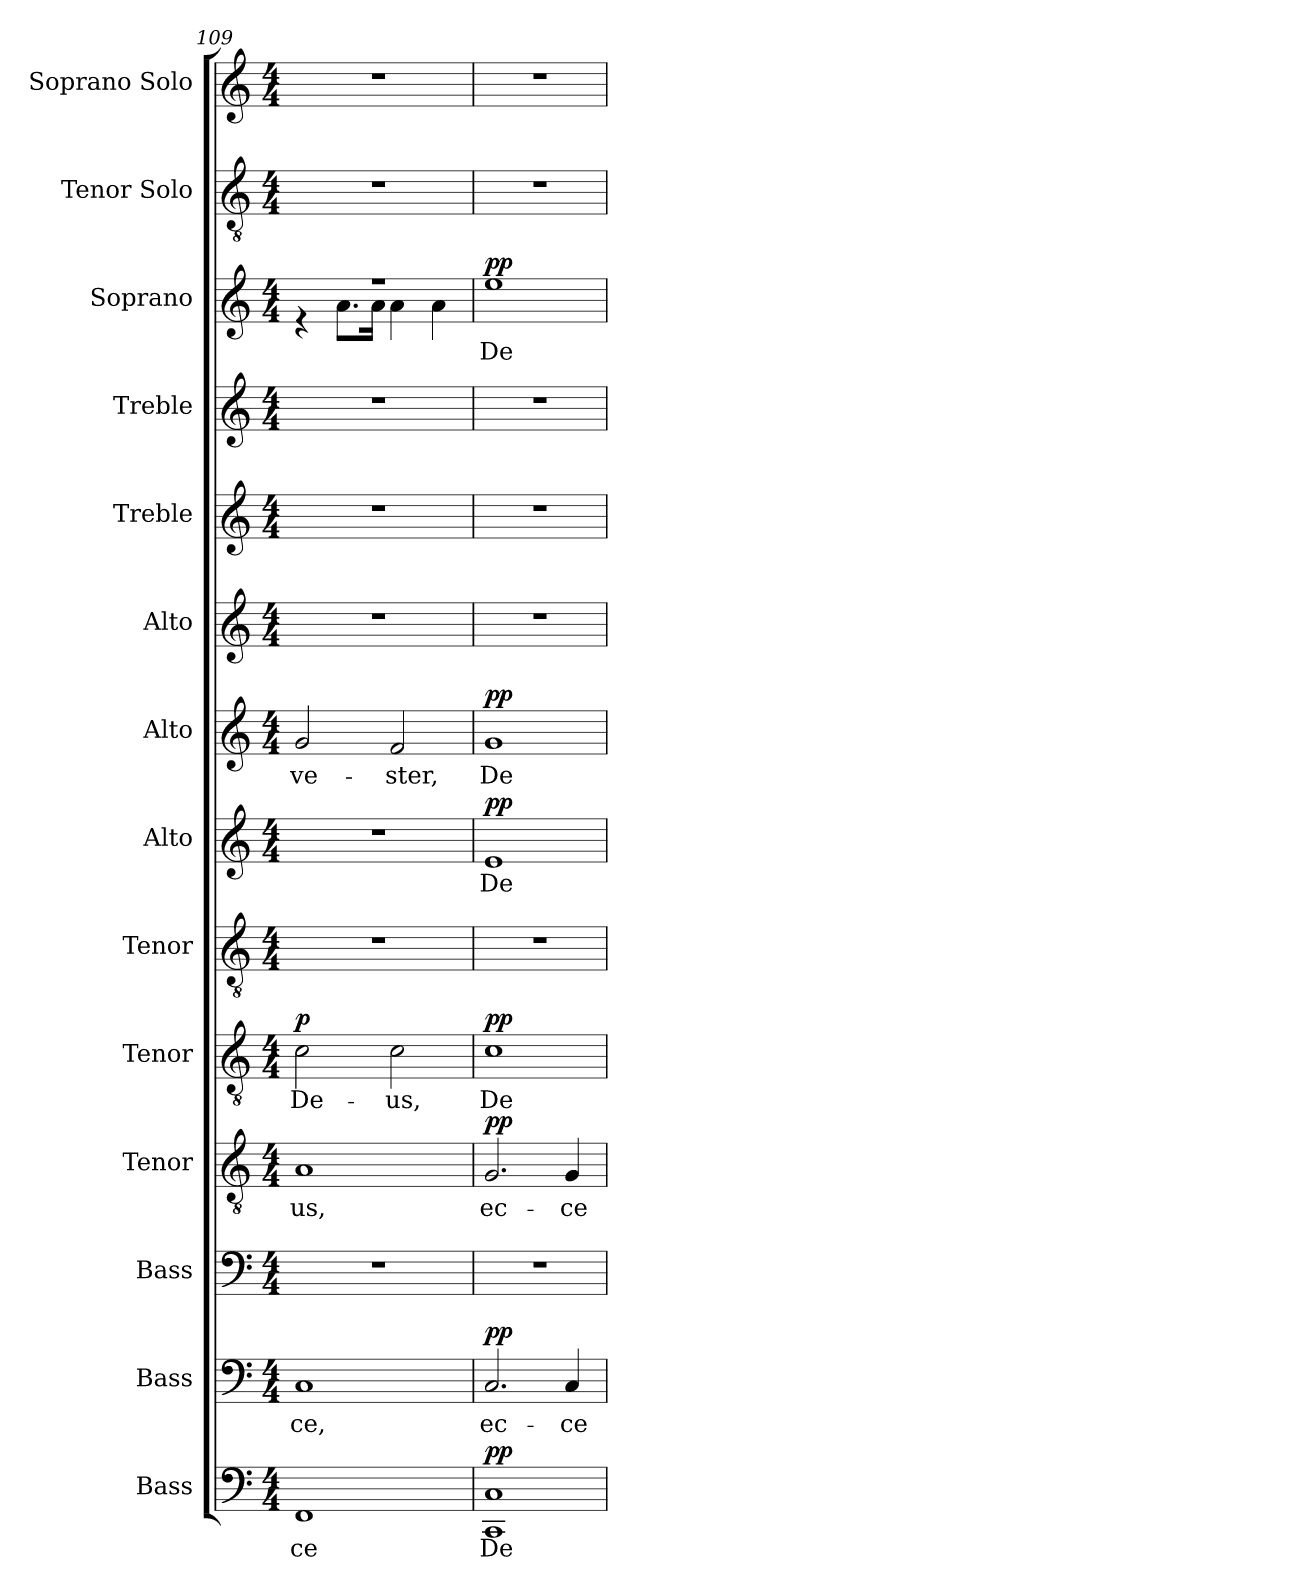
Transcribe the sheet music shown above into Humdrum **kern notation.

**kern	**text	**dynam	**kern	**text	**dynam	**kern	**kern	**text	**dynam	**kern	**text	**dynam	**kern	**kern	**text	**dynam	**kern	**text	**dynam	**kern	**kern	**kern	**kern	**text	**dynam	**kern	**kern
*part14	*part14	*part14	*part13	*part13	*part13	*part12	*part11	*part11	*part11	*part10	*part10	*part10	*part9	*part8	*part8	*part8	*part7	*part7	*part7	*part6	*part5	*part4	*part3	*part3	*part3	*part2	*part1
*staff14	*staff14	*staff14	*staff13	*staff13	*staff13	*staff12	*staff11	*staff11	*staff11	*staff10	*staff10	*staff10	*staff9	*staff8	*staff8	*staff8	*staff7	*staff7	*staff7	*staff6	*staff5	*staff4	*staff3	*staff3	*staff3	*staff2	*staff1
*I"Bass	*	*	*I"Bass	*	*	*I"Bass	*I"Tenor	*	*	*I"Tenor	*	*	*I"Tenor	*I"Alto	*	*	*I"Alto	*	*	*I"Alto	*I"Treble	*I"Treble	*I"Soprano	*	*	*I"Tenor Solo	*I"Soprano Solo
*I'B. 2.	*	*	*I'B. 1.	*	*	*I'B.	*I'T. 2.	*	*	*I'T. 1.	*	*	*I'T.	*I'A. 2.	*	*	*I'A. 1.	*	*	*I'A.	*	*	*I'S.	*	*	*I'T.  Solo	*I'S.  Solo
*clefF4	*	*	*clefF4	*	*	*clefF4	*clefGv2	*	*	*clefGv2	*	*	*clefGv2	*clefG2	*	*	*clefG2	*	*	*clefG2	*clefG2	*clefG2	*clefG2	*	*	*clefGv2	*clefG2
*	*	*	*	*	*	*	*ITrd7c12	*	*	*ITrd7c12	*	*	*ITrd7c12	*	*	*	*	*	*	*	*	*	*	*	*	*ITrd7c12	*
*k[]	*	*	*k[]	*	*	*k[]	*k[]	*	*	*k[]	*	*	*k[]	*k[]	*	*	*k[]	*	*	*k[]	*k[]	*k[]	*k[]	*	*	*k[]	*k[]
*C:	*	*	*C:	*	*	*C:	*C:	*	*	*C:	*	*	*C:	*C:	*	*	*C:	*	*	*C:	*C:	*C:	*C:	*	*	*C:	*C:
*M4/4	*	*	*M4/4	*	*	*M4/4	*M4/4	*	*	*M4/4	*	*	*M4/4	*M4/4	*	*	*M4/4	*	*	*M4/4	*M4/4	*M4/4	*M4/4	*	*	*M4/4	*M4/4
=109	=109	=109	=109	=109	=109	=109	=109	=109	=109	=109	=109	=109	=109	=109	=109	=109	=109	=109	=109	=109	=109	=109	=109	=109	=109	=109	=109
!	!LO:LY:b:color=#000000	!	!	!	!	!	!	!	!	!	!	!	!	!	!	!	!	!	!	!	!	!	!	!	!	!	!
!	!	!	!	!LO:LY:b:color=#000000	!	!	!	!	!	!	!	!	!	!	!	!	!	!	!	!	!	!	!	!	!	!	!
!	!	!	!	!	!	!	!	!LO:LY:b:color=#000000	!	!	!	!	!	!	!	!	!	!	!	!	!	!	!	!	!	!	!
!	!	!	!	!	!	!	!	!	!	!	!LO:LY:b:color=#000000	!	!	!	!	!	!	!	!	!	!	!	!	!	!	!	!
!	!	!	!	!	!	!	!	!	!	!	!	!	!	!	!	!	!	!LO:LY:b:color=#000000	!	!	!	!	!	!	!	!	!
*	*	*	*	*	*	*	*	*	*	*	*	*	*	*	*	*	*	*	*	*	*	*	*^	*	*	*	*
1FFi	-ce	.	1Ci	-ce,	.	1r	1AAi	-us,	.	2Ci\	De-	p	1r	1r	.	.	2gi/	ve-	.	1r	1r	1r	1r	4r	.	.	1r	1r
.	.	.	.	.	.	.	.	.	.	.	.	.	.	.	.	.	.	.	.	.	.	.	.	8.ai\L	.	.	.	.
.	.	.	.	.	.	.	.	.	.	.	.	.	.	.	.	.	.	.	.	.	.	.	.	16ai\Jk	.	.	.	.
!	!	!	!	!	!	!	!	!	!	!	!LO:LY:b:color=#000000	!	!	!	!	!	!	!	!	!	!	!	!	!	!	!	!	!
!	!	!	!	!	!	!	!	!	!	!	!	!	!	!	!	!	!	!LO:LY:b:color=#000000	!	!	!	!	!	!	!	!	!	!
.	.	.	.	.	.	.	.	.	.	2Ci\	-us,	.	.	.	.	.	2fi/	-ster,	.	.	.	.	.	4ai\	.	.	.	.
.	.	.	.	.	.	.	.	.	.	.	.	.	.	.	.	.	.	.	.	.	.	.	.	4ai\	.	.	.	.
*	*	*	*	*	*	*	*	*	*	*	*	*	*	*	*	*	*	*	*	*	*	*	*v	*v	*	*	*	*
=110	=110	=110	=110	=110	=110	=110	=110	=110	=110	=110	=110	=110	=110	=110	=110	=110	=110	=110	=110	=110	=110	=110	=110	=110	=110	=110	=110
*	*	*	*	*	*	*	*	*	*	*	*	*	*	*	*	*	*	*	*	*	*	*	*^	*	*	*	*
!	!LO:LY:b:color=#000000	!	!	!	!	!	!	!	!	!	!	!	!	!	!	!	!	!	!	!	!	!	!	!	!	!	!	!
*	*	*	*	*	*	*	*	*	*	*	*	*	*	*	*	*	*	*	*	*	*	*	*v	*v	*	*	*	*
*	*	*	*	*	*	*	*	*	*	*	*	*	*	*	*	*	*	*	*	*	*	*	*^	*	*	*	*
!	!	!	!	!LO:LY:b:color=#000000	!	!	!	!	!	!	!	!	!	!	!	!	!	!	!	!	!	!	!	!	!	!	!	!
*	*	*	*	*	*	*	*	*	*	*	*	*	*	*	*	*	*	*	*	*	*	*	*v	*v	*	*	*	*
*	*	*	*	*	*	*	*	*	*	*	*	*	*	*	*	*	*	*	*	*	*	*	*^	*	*	*	*
!	!	!	!	!	!	!	!	!LO:LY:b:color=#000000	!	!	!	!	!	!	!	!	!	!	!	!	!	!	!	!	!	!	!	!
*	*	*	*	*	*	*	*	*	*	*	*	*	*	*	*	*	*	*	*	*	*	*	*v	*v	*	*	*	*
*	*	*	*	*	*	*	*	*	*	*	*	*	*	*	*	*	*	*	*	*	*	*	*^	*	*	*	*
!	!	!	!	!	!	!	!	!	!	!	!LO:LY:b:color=#000000	!	!	!	!	!	!	!	!	!	!	!	!	!	!	!	!	!
*	*	*	*	*	*	*	*	*	*	*	*	*	*	*	*	*	*	*	*	*	*	*	*v	*v	*	*	*	*
*	*	*	*	*	*	*	*	*	*	*	*	*	*	*	*	*	*	*	*	*	*	*	*^	*	*	*	*
!	!	!	!	!	!	!	!	!	!	!	!	!	!	!	!LO:LY:b:color=#000000	!	!	!	!	!	!	!	!	!	!	!	!	!
*	*	*	*	*	*	*	*	*	*	*	*	*	*	*	*	*	*	*	*	*	*	*	*v	*v	*	*	*	*
*	*	*	*	*	*	*	*	*	*	*	*	*	*	*	*	*	*	*	*	*	*	*	*^	*	*	*	*
!	!	!	!	!	!	!	!	!	!	!	!	!	!	!	!	!	!	!LO:LY:b:color=#000000	!	!	!	!	!	!	!	!	!	!
*	*	*	*	*	*	*	*	*	*	*	*	*	*	*	*	*	*	*	*	*	*	*	*v	*v	*	*	*	*
*	*	*	*	*	*	*	*	*	*	*	*	*	*	*	*	*	*	*	*	*	*	*	*^	*	*	*	*
!	!	!	!	!	!	!	!	!	!	!	!	!	!	!	!	!	!	!	!	!	!	!	!	!	!LO:LY:b:color=#000000	!	!	!
*	*	*	*	*	*	*	*	*	*	*	*	*	*	*	*	*	*	*	*	*	*	*	*v	*v	*	*	*	*
1CCi 1Ci	De-	pp	2.Ci/	ec-	pp	1r	2.GGi/	ec-	pp	1Ci	De-	pp	1r	1ei	De-	pp	1gi	De-	pp	1r	1r	1r	1eei	De-	pp	1r	1r
!	!	!	!	!LO:LY:b:color=#000000	!	!	!	!	!	!	!	!	!	!	!	!	!	!	!	!	!	!	!	!	!	!	!
!	!	!	!	!	!	!	!	!LO:LY:b:color=#000000	!	!	!	!	!	!	!	!	!	!	!	!	!	!	!	!	!	!	!
.	.	.	4Ci/	-ce	.	.	4GGi/	-ce	.	.	.	.	.	.	.	.	.	.	.	.	.	.	.	.	.	.	.
=	=	=	=	=	=	=	=	=	=	=	=	=	=	=	=	=	=	=	=	=	=	=	=	=	=	=	=
*-	*-	*-	*-	*-	*-	*-	*-	*-	*-	*-	*-	*-	*-	*-	*-	*-	*-	*-	*-	*-	*-	*-	*-	*-	*-	*-	*-
